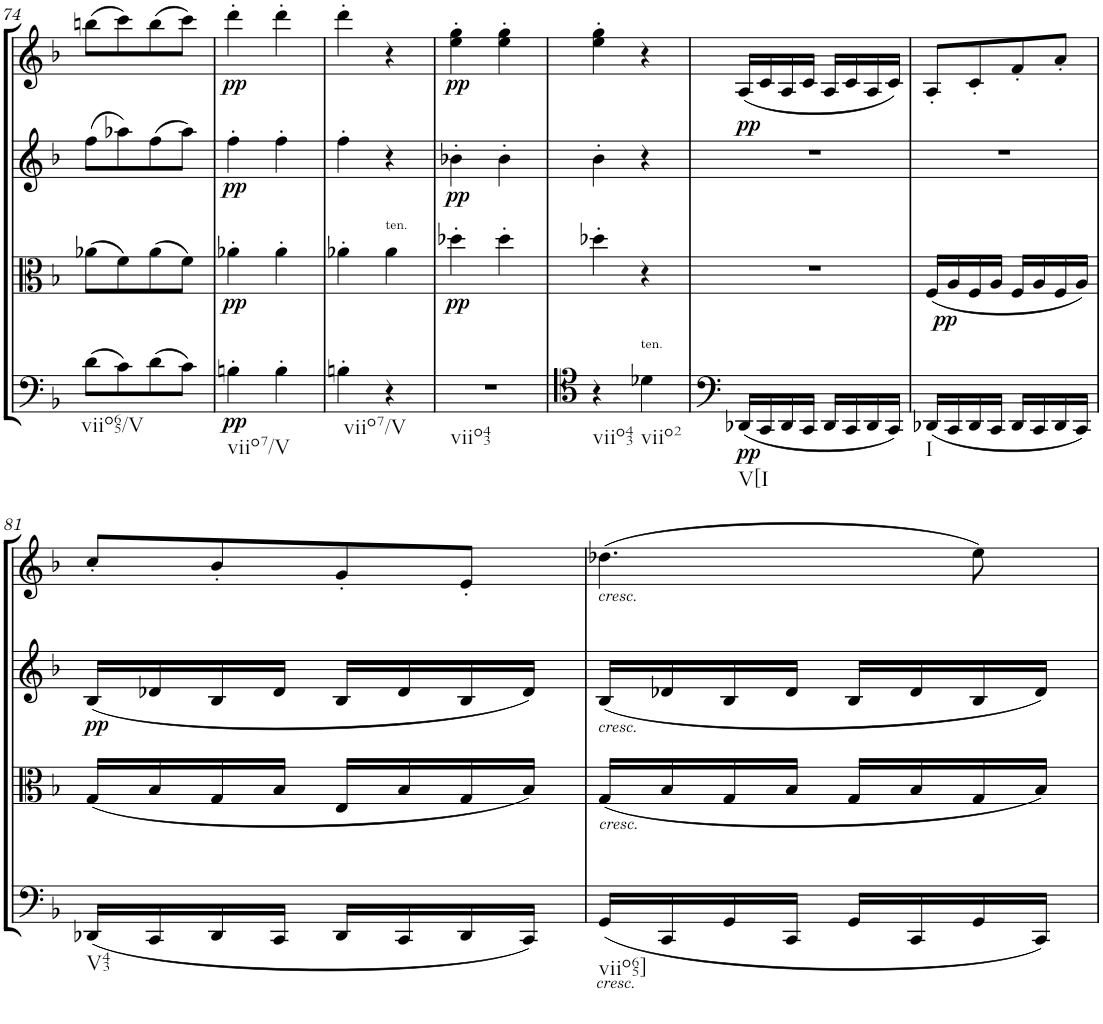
**kern	**dynam	**kern	**dynam	**kern	**dynam	**kern	**dynam
*part4	*part4	*part3	*part3	*part2	*part2	*part1	*part1
*staff4	*staff4	*staff3	*staff3	*staff2	*staff2	*staff1	*staff1
*I"Cello	*	*I"Viola	*	*I"2nd Violin	*	*I"1st Violin	*
*	*	*I'Vla	*	*I'Vln	*	*I'Vln	*
!!LO:PB:g=z
*clefF4	*	*clefC3	*	*clefG2	*	*clefG2	*
*k[b-]	*	*k[b-]	*	*k[b-]	*	*k[b-]	*
*F:	*	*F:	*	*F:	*	*F:	*
*M2/4	*	*M2/4	*	*M2/4	*	*M2/4	*
=74	=74	=74	=74	=74	=74	=74	=74
!LO:TX:b:t=viio65/V	!	!	!	!	!	!	!
(8d\L	.	(8a-X\L	.	(8ff\L	.	(8bbn\L	.
8c\)	.	8f\)	.	8aa-X\)	.	8ccc\)	.
(8d\	.	(8a-\	.	(8ff\	.	(8bb\	.
8c\J)	.	8f\J)	.	8aa-\J)	.	8ccc\J)	.
=75	=75	=75	=75	=75	=75	=75	=75
!LO:TX:b:t=viio7/V	!	!	!	!	!	!	!
!	!LO:DY:b	!	!LO:DY:b	!	!LO:DY:b	!	!LO:DY:b
4Bn'\	pp	4a-X'\	pp	4ff'\	pp	4ddd'\	pp
4B'\	.	4a-'\	.	4ff'\	.	4ddd'\	.
=76	=76	=76	=76	=76	=76	=76	=76
!LO:TX:b:t=viio7/V	!	!	!	!	!	!	!
4Bn'\	.	4a-X'\	.	4ff'\	.	4ddd'\	.
!	!	!LO:TX:a:t=ten.	!	!	!	!	!
4r	.	4a-\	.	4r	.	4r	.
=77	=77	=77	=77	=77	=77	=77	=77
!LO:TX:b:t=viio43	!	!	!	!	!	!	!
!	!	!	!LO:DY:b	!	!LO:DY:b	!	!LO:DY:b
2r	.	4dd-X'\	pp	4b-X'\	pp	4ee\' 4gg\'	pp
.	.	4dd-'\	.	4b-'\	.	4ee\' 4gg\'	.
=78	=78	=78	=78	=78	=78	=78	=78
!LO:TX:b:t=viio43	!	!	!	!	!	!	!
4r	.	4dd-X'\	.	4b-'\	.	4ee\' 4gg\'	.
!LO:TX:a:t=ten.	!	!	!	!	!	!	!
!LO:TX:b:t=viio2	!	!	!	!	!	!	!
4d-X\	.	4r	.	4r	.	4r	.
=79	=79	=79	=79	=79	=79	=79	=79
!LO:TX:b:t=V[I	!	!	!	!	!	!	!
!	!LO:DY:b	!	!	!	!LO:DY:a	!	!
(16DD-X/LL	pp	2r	.	2r	pp	(16A/LL	.
16CC/	.	.	.	.	.	16c/	.
16DD-/	.	.	.	.	.	16A/	.
16CC/JJ	.	.	.	.	.	16c/JJ	.
16DD-/LL	.	.	.	.	.	16A/LL	.
16CC/	.	.	.	.	.	16c/	.
16DD-/	.	.	.	.	.	16A/	.
16CC/JJ)	.	.	.	.	.	16c/JJ)	.
=80	=80	=80	=80	=80	=80	=80	=80
!LO:TX:b:t=I	!	!	!	!	!	!	!
!	!	!	!LO:DY:b	!	!	!	!
(16DD-X/LL	.	(16F/LL	pp	2r	.	8A'/L	.
16CC/	.	16A/	.	.	.	.	.
16DD-/	.	16F/	.	.	.	8c'/	.
16CC/JJ	.	16A/JJ	.	.	.	.	.
16DD-/LL	.	16F/LL	.	.	.	8f'/	.
16CC/	.	16A/	.	.	.	.	.
16DD-/	.	16F/	.	.	.	8a'/J	.
16CC/JJ)	.	16A/JJ)	.	.	.	.	.
!!LO:LB:g=z
=81	=81	=81	=81	=81	=81	=81	=81
!LO:TX:b:t=V43	!	!	!	!	!	!	!
!	!	!	!	!	!LO:DY:b	!	!
(16DD-X/LL	.	(16G/LL	.	(16B-/LL	pp	8cc'/L	.
16CC/	.	16B-/	.	16d-X/	.	.	.
16DD-/	.	16G/	.	16B-/	.	8b-'/	.
16CC/JJ	.	16B-/JJ	.	16d-/JJ	.	.	.
16DD-/LL	.	16E/LL	.	16B-/LL	.	8g'/	.
16CC/	.	16B-/	.	16d-/	.	.	.
16DD-/	.	16G/	.	16B-/	.	8e'/J	.
16CC/JJ)	.	16B-/JJ)	.	16d-/JJ)	.	.	.
=82	=82	=82	=82	=82	=82	=82	=82
!	!	!	!	!	!	!LO:TX:b:i:t=cresc.	!
!	!	!	!	!LO:TX:b:i:t=cresc.	!	!	!
!	!	!LO:TX:b:i:t=cresc.	!	!	!	!	!
!LO:TX:b:i:t=cresc.	!	!	!	!	!	!	!
!LO:TX:b:t=viio65]	!	!	!	!	!	!	!
(16GG/LL	.	(16G/LL	.	(16B-/LL	.	(4.dd-X\	.
16CC/	.	16B-/	.	16d-X/	.	.	.
16GG/	.	16G/	.	16B-/	.	.	.
16CC/JJ	.	16B-/JJ	.	16d-/JJ	.	.	.
16GG/LL	.	16G/LL	.	16B-/LL	.	.	.
16CC/	.	16B-/	.	16d-/	.	.	.
16GG/	.	16G/	.	16B-/	.	8ee\)	.
16CC/JJ)	.	16B-/JJ)	.	16d-/JJ)	.	.	.
=	=	=	=	=	=	=	=
*-	*-	*-	*-	*-	*-	*-	*-
